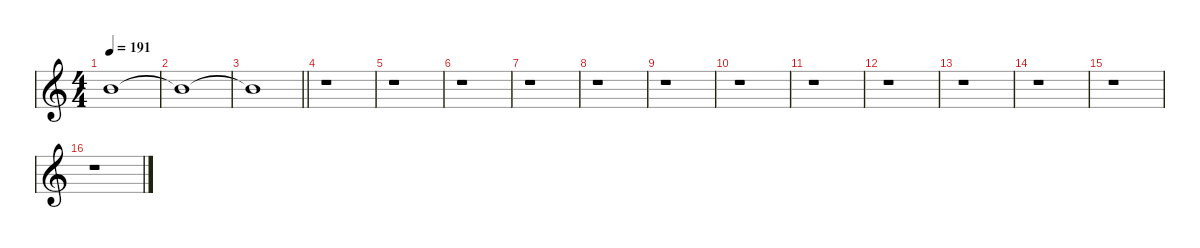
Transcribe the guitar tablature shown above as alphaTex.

\defaultSystemsLayout 4
\hideDynamics
\bracketExtendMode nobrackets
\singleTrackTrackNamePolicy hidden
\multiTrackTrackNamePolicy hidden
\firstSystemTrackNameMode fullname
\firstSystemTrackNameOrientation horizontal
\otherSystemsTrackNameOrientation horizontal
\track ("Nanotron" "vln.") {instrument stringensemble1}
\staff {score}
\tuning (E4 B3 G3 D3 A2 E2 B1)
\ts (4 4)
\tempo 191
\clef g2
\ks c
7.1{t}.1{dy f beam Down} |
7.1{t}.1{beam Down} |
\barLineRight lightlight
7.1{t}.1{beam Down} |
r.1{beam Down} |
r.1{beam Down} |
r.1{beam Down} |
r.1{beam Down} |
r.1{beam Down} |
r.1{beam Down} |
r.1{beam Down} |
r.1{beam Down} |
r.1{beam Down} |
r.1{beam Down} |
r.1{beam Down} |
r.1{beam Down} |
r.1{beam Down}
